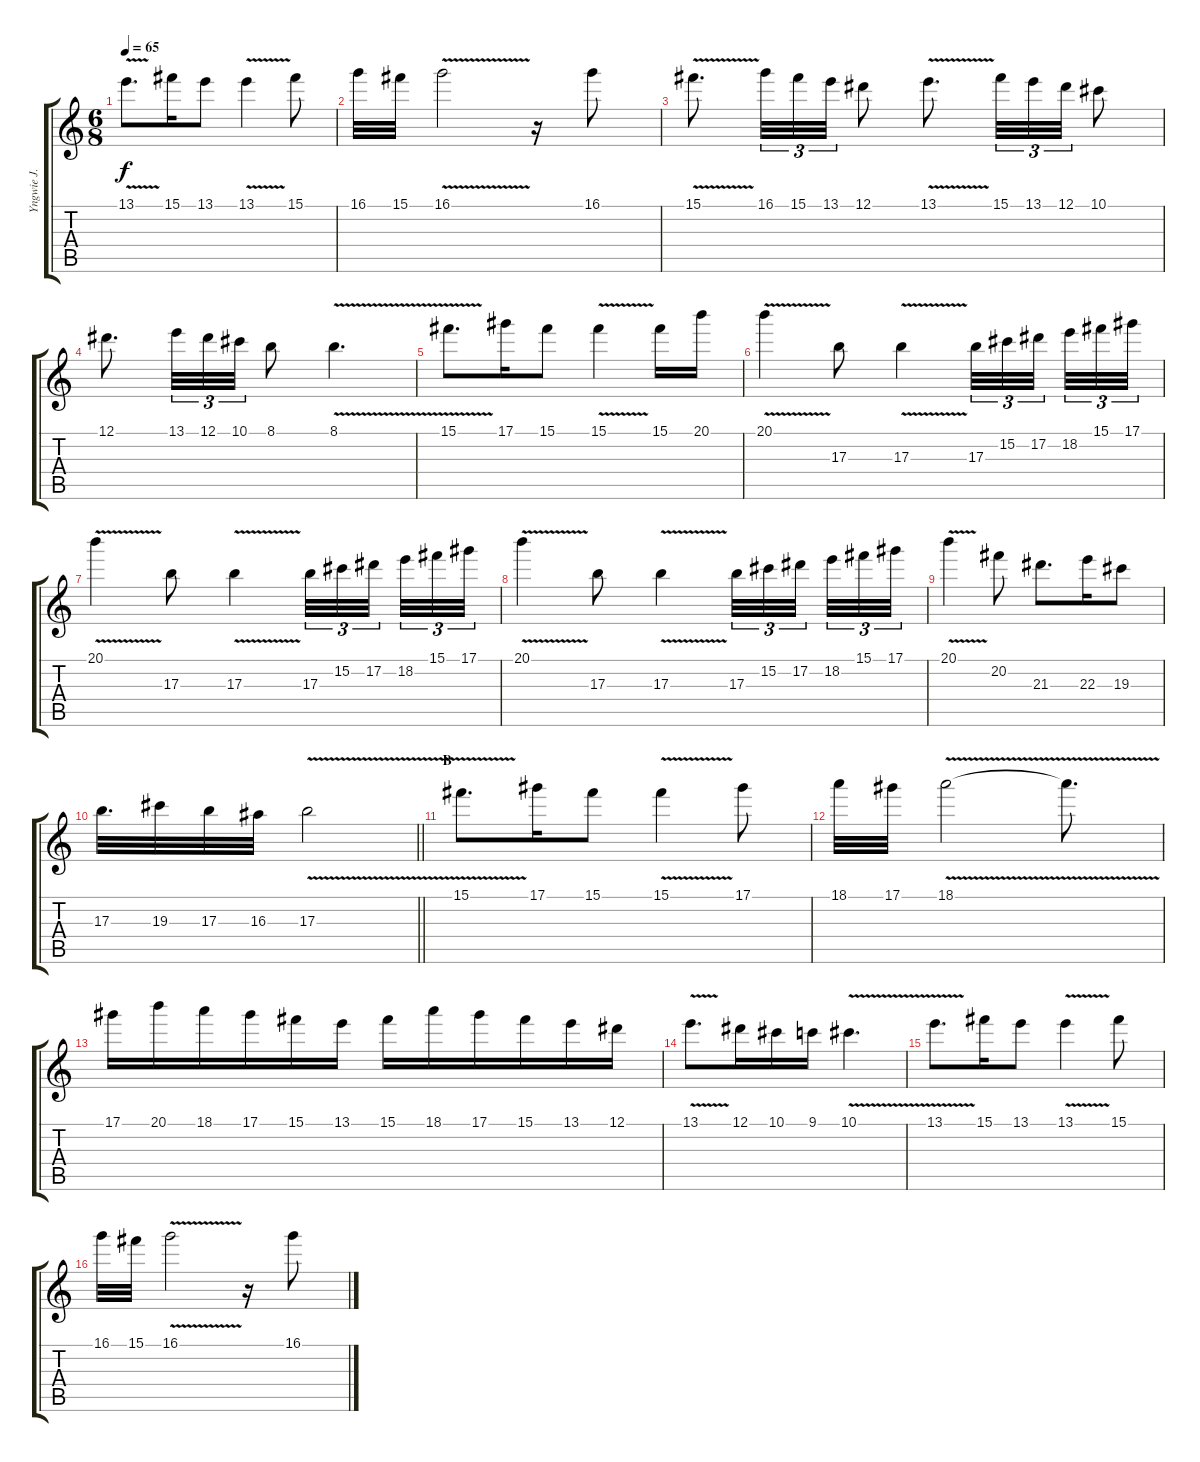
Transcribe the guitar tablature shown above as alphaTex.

\track ("Yngwie J. Malmsteen" "Yngwie J. ") {instrument overdrivenguitar}
\staff {score tabs}
\tuning (Eb4 Bb3 Gb3 Db3 Ab2 Eb2) {hide}
\ts (6 8)
\tempo 65
\clef g2
\ks c
13.1{v}.8{d dy f} 15.1.16 13.1.8 13.1{v}.4 15.1.8 |
16.1.32 15.1.32 16.1{v}.2 r.16 16.1.8 |
15.1{v}.8{d} 16.1.32{tu (3 2)} 15.1.32{tu (3 2)} 13.1.32{tu (3 2)} 12.1.8 13.1{v}.8{d} 15.1.32{tu (3 2)} 13.1.32{tu (3 2)} 12.1.32{tu (3 2)} 10.1.8 |
12.1.8{d} 13.1.32{tu (3 2)} 12.1.32{tu (3 2)} 10.1.32{tu (3 2)} 8.1.8 8.1{v}.4{d} |
15.1{v}.8{d} 17.1.16 15.1.8 15.1{v}.4 15.1.16 20.1.16 |
20.1{v}.4 17.3.8 17.3{v}.4 17.3.32{tu (3 2)} 15.2.32{tu (3 2)} 17.2.32{tu (3 2) beam splitsecondary} 18.2.32{tu (3 2)} 15.1.32{tu (3 2)} 17.1.32{tu (3 2)} |
20.1{v}.4 17.3.8 17.3{v}.4 17.3.32{tu (3 2)} 15.2.32{tu (3 2)} 17.2.32{tu (3 2) beam splitsecondary} 18.2.32{tu (3 2)} 15.1.32{tu (3 2)} 17.1.32{tu (3 2)} |
20.1{v}.4 17.3.8 17.3{v}.4 17.3.32{tu (3 2)} 15.2.32{tu (3 2)} 17.2.32{tu (3 2) beam splitsecondary} 18.2.32{tu (3 2)} 15.1.32{tu (3 2)} 17.1.32{tu (3 2)} |
20.1{v}.4 20.2.8 21.3.8{d} 22.3.16 19.3.8 |
\barLineRight lightlight
17.3.32{d} 19.3.32 17.3.32 16.3.32 17.3{v}.2 |
\section ("" "B")
15.1{v}.8{d} 17.1.16 15.1.8 15.1{v}.4 17.1.8 |
18.1.32 17.1.32 18.1{v}.2 18.1{t}.8{d} |
17.1.16 20.1.16 18.1.16 17.1.16 15.1.16 13.1.16 15.1.16 18.1.16 17.1.16 15.1.16 13.1.16 12.1.16 |
13.1{v}.8{d} 12.1.16 10.1.16 9.1.16 10.1{v}.4{d} |
13.1{v}.8{d} 15.1.16 13.1.8 13.1{v}.4 15.1.8 |
16.1.32 15.1.32 16.1{v}.2 r.16 16.1.8
